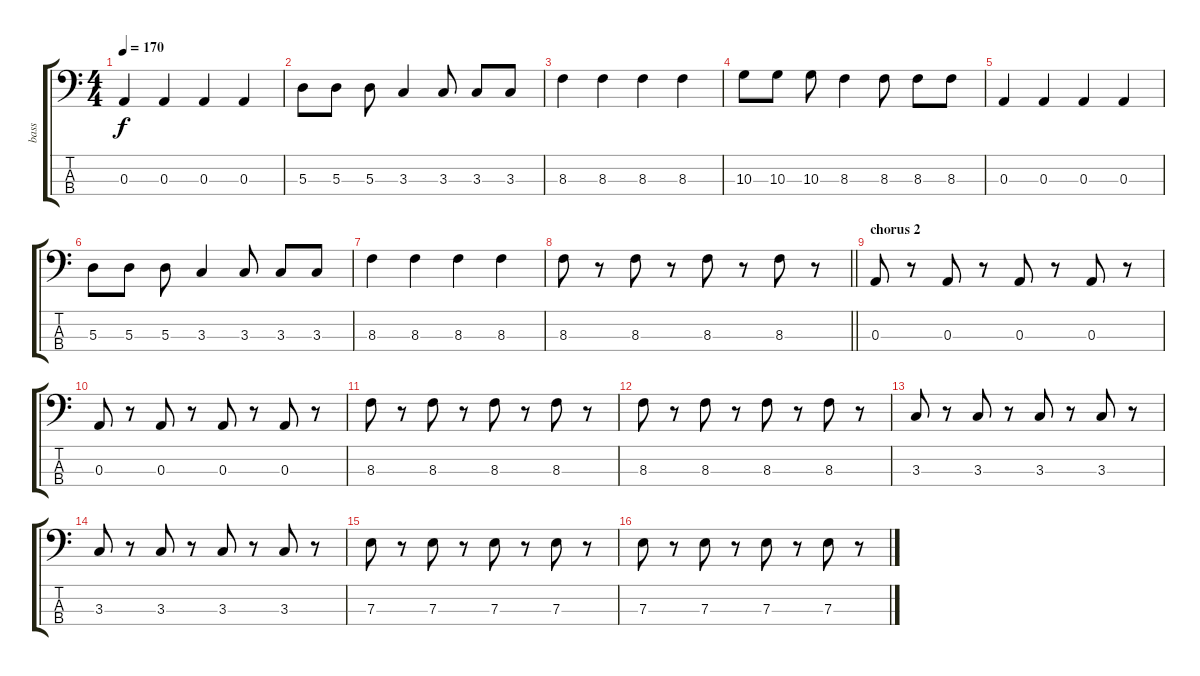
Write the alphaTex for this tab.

\track ("bass" "bass") {instrument electricbassfinger}
\staff {score tabs}
\tuning (G2 D2 A1 E1) {hide}
\ts (4 4)
\tempo 170
\clef f4
\ks c
0.3.4{dy f} 0.3.4 0.3.4 0.3.4 |
5.3.8 5.3.8 5.3.8 3.3.4 3.3.8 3.3.8 3.3.8 |
8.3.4 8.3.4 8.3.4 8.3.4 |
10.3.8 10.3.8 10.3.8 8.3.4 8.3.8 8.3.8 8.3.8 |
0.3.4 0.3.4 0.3.4 0.3.4 |
5.3.8 5.3.8 5.3.8 3.3.4 3.3.8 3.3.8 3.3.8 |
8.3.4 8.3.4 8.3.4 8.3.4 |
\barLineRight lightlight
8.3.8 r.8 8.3.8 r.8 8.3.8 r.8 8.3.8 r.8 |
\section ("" "chorus 2")
0.3.8 r.8 0.3.8 r.8 0.3.8 r.8 0.3.8 r.8 |
0.3.8 r.8 0.3.8 r.8 0.3.8 r.8 0.3.8 r.8 |
8.3.8 r.8 8.3.8 r.8 8.3.8 r.8 8.3.8 r.8 |
8.3.8 r.8 8.3.8 r.8 8.3.8 r.8 8.3.8 r.8 |
3.3.8 r.8 3.3.8 r.8 3.3.8 r.8 3.3.8 r.8 |
3.3.8 r.8 3.3.8 r.8 3.3.8 r.8 3.3.8 r.8 |
7.3.8 r.8 7.3.8 r.8 7.3.8 r.8 7.3.8 r.8 |
7.3.8 r.8 7.3.8 r.8 7.3.8 r.8 7.3.8 r.8
